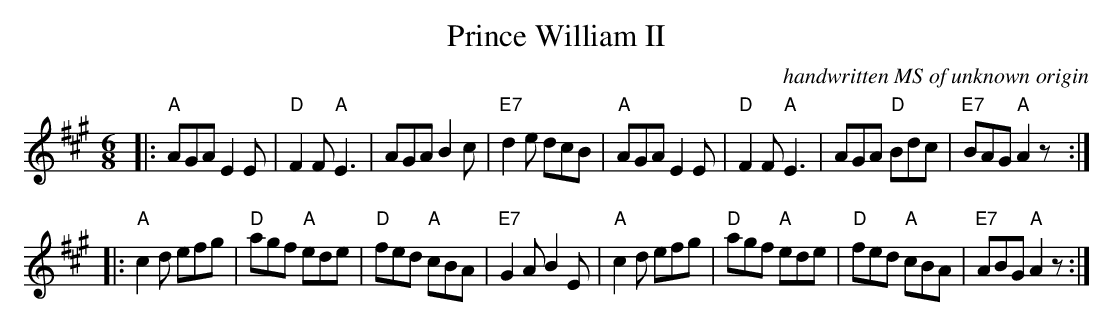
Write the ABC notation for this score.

X:1
T: Prince William II
O: handwritten MS of unknown origin
M: 6/8
L: 1/8
K: A
|:\
"A"AGA E2E | "D"F2F "A"E3 | AGA B2c | "E7"d2e dcB |\
"A"AGA E2E | "D"F2F "A"E3 | AGA "D"Bdc | "E7"BAG "A"A2z :|
|:\
"A"c2d efg | "D"agf "A"ede | "D"fed "A"cBA | "E7"G2A B2E |\
"A"c2d efg | "D"agf "A"ede | "D"fed "A"cBA | "E7"ABG "A"A2z :|
